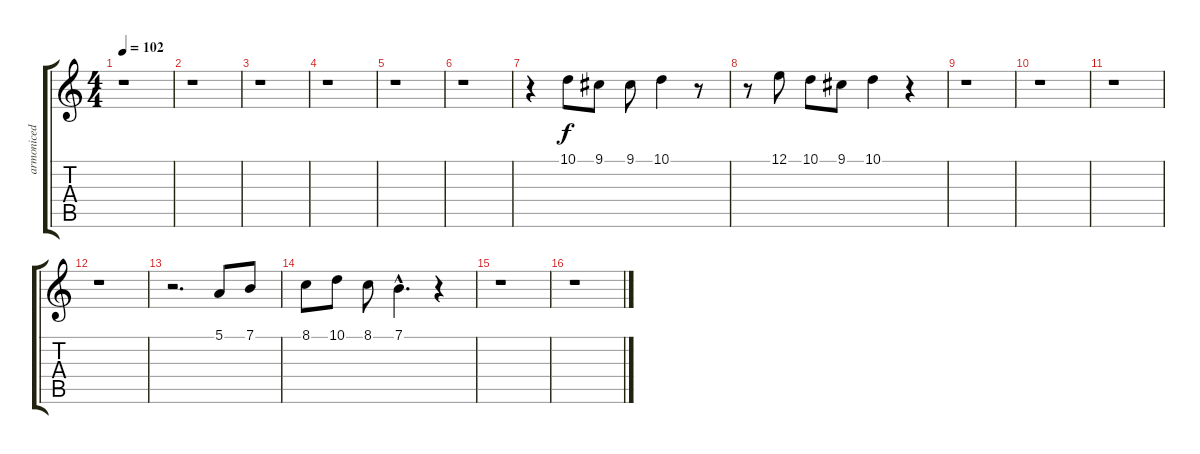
\track ("armoniced vocals" "armoniced ") {instrument oboe}
\staff {score tabs}
\tuning (E4 B3 G3 D3 A2 E2) {hide}
\ts (4 4)
\tempo 102
\clef g2
\ks c
r.1{dy f} |
r.1 |
r.1 |
r.1 |
r.1 |
r.1 |
r.4 10.1.8 9.1.8 9.1.8 10.1.4 r.8 |
r.8 12.1.8 10.1.8 9.1.8 10.1.4 r.4 |
r.1 |
r.1 |
r.1 |
r.1 |
r.2{d} 5.1.8 7.1.8 |
8.1.8 10.1.8 8.1.8 7.1{hac}.4{d} r.4 |
r.1 |
r.1
